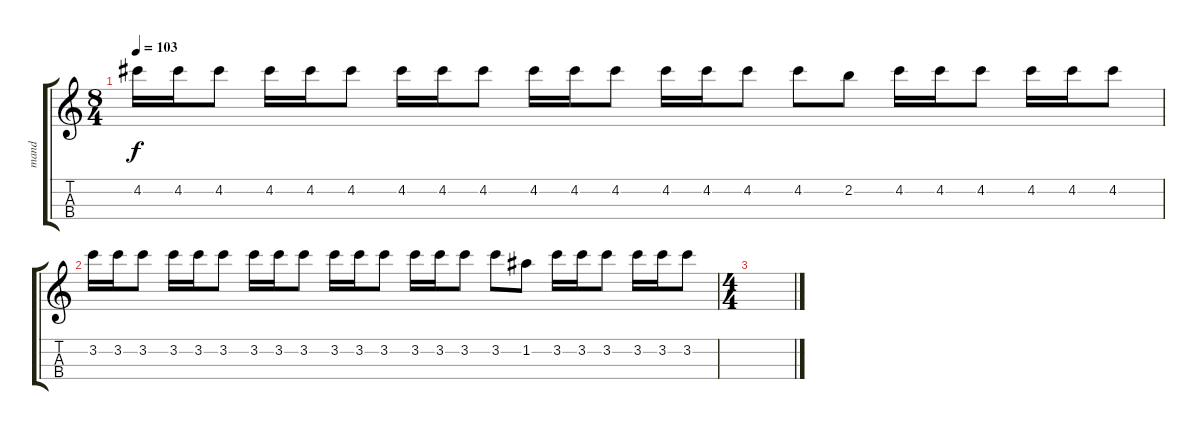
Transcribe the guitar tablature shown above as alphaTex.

\track ("mand" "mand") {instrument acousticguitarnylon}
\staff {score tabs}
\tuning (E5 A4 D4 G3) {hide}
\ts (8 4)
\tempo 103
\clef g2
\ks c
4.2.16{dy f} 4.2.16 4.2.8 4.2.16 4.2.16 4.2.8 4.2.16 4.2.16 4.2.8 4.2.16 4.2.16 4.2.8 4.2.16 4.2.16 4.2.8 4.2.8 2.2.8 4.2.16 4.2.16 4.2.8 4.2.16 4.2.16 4.2.8 |
3.2.16{volume 0} 3.2.16 3.2.8 3.2.16 3.2.16 3.2.8 3.2.16 3.2.16 3.2.8 3.2.16 3.2.16 3.2.8 3.2.16 3.2.16 3.2.8 3.2.8 1.2.8 3.2.16 3.2.16 3.2.8 3.2.16 3.2.16 3.2.8 |
\ts (4 4)
